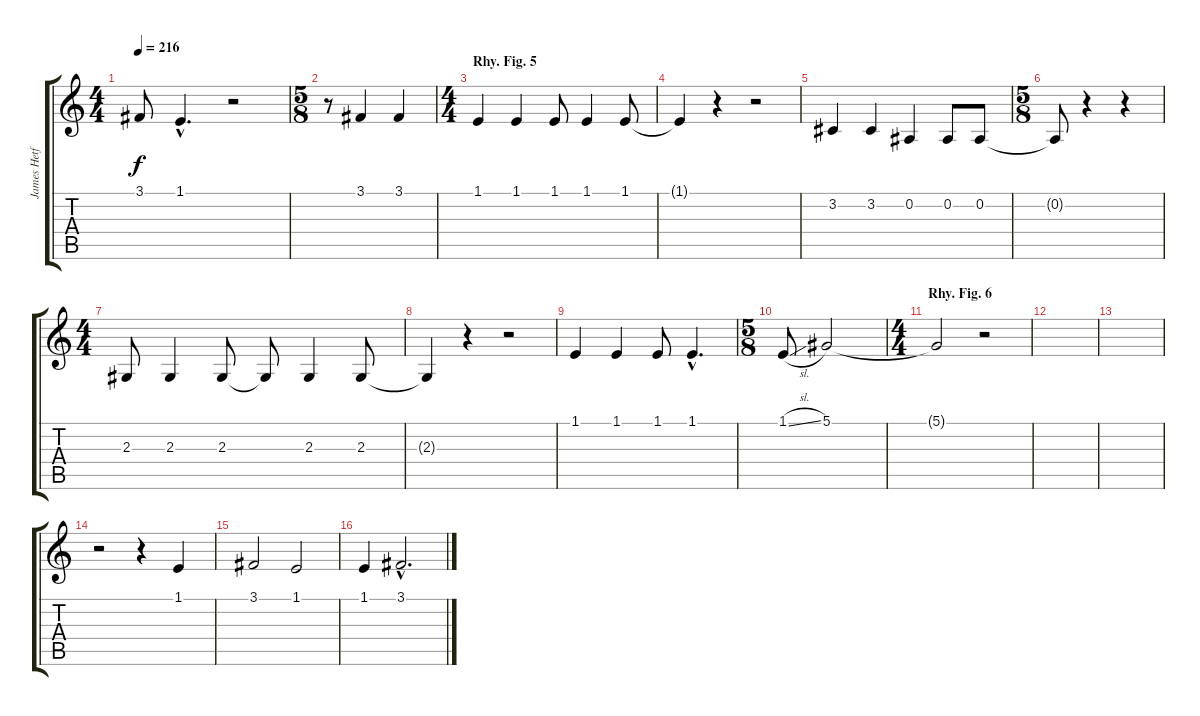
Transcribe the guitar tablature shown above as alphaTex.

\track ("James Hetfield (Voices)" "James Hetf") {instrument cello}
\staff {score tabs}
\tuning (Eb4 Bb3 Gb3 Db3 Ab2 Eb2) {hide}
\ts (4 4)
\tempo 216
\clef g2
\ks c
3.1{t}.8{dy f} 1.1{hac}.4{d} r.2 |
\ts (5 8)
r.8 3.1.4 3.1.4 |
\ts (4 4)
\section ("" "Rhy. Fig. 5")
1.1.4 1.1.4 1.1.8 1.1.4 1.1.8 |
1.1{t}.4 r.4 r.2 |
3.2.4 3.2.4 0.2.4 0.2.8 0.2.8 |
\ts (5 8)
0.2{t}.8 r.4 r.4 |
\ts (4 4)
2.3.8 2.3.4 2.3.8 2.3{t}.8 2.3.4 2.3.8 |
2.3{t}.4 r.4 r.2 |
1.1.4 1.1.4 1.1.8 1.1{hac}.4{d} |
\ts (5 8)
1.1{sl}.8 5.1.2 |
\ts (4 4)
\section ("" "Rhy. Fig. 6")
5.1{t}.2 r.2 |
|
|
r.2 r.4 1.1.4 |
3.1.2 1.1.2 |
1.1.4 3.1{hac}.2{d}
